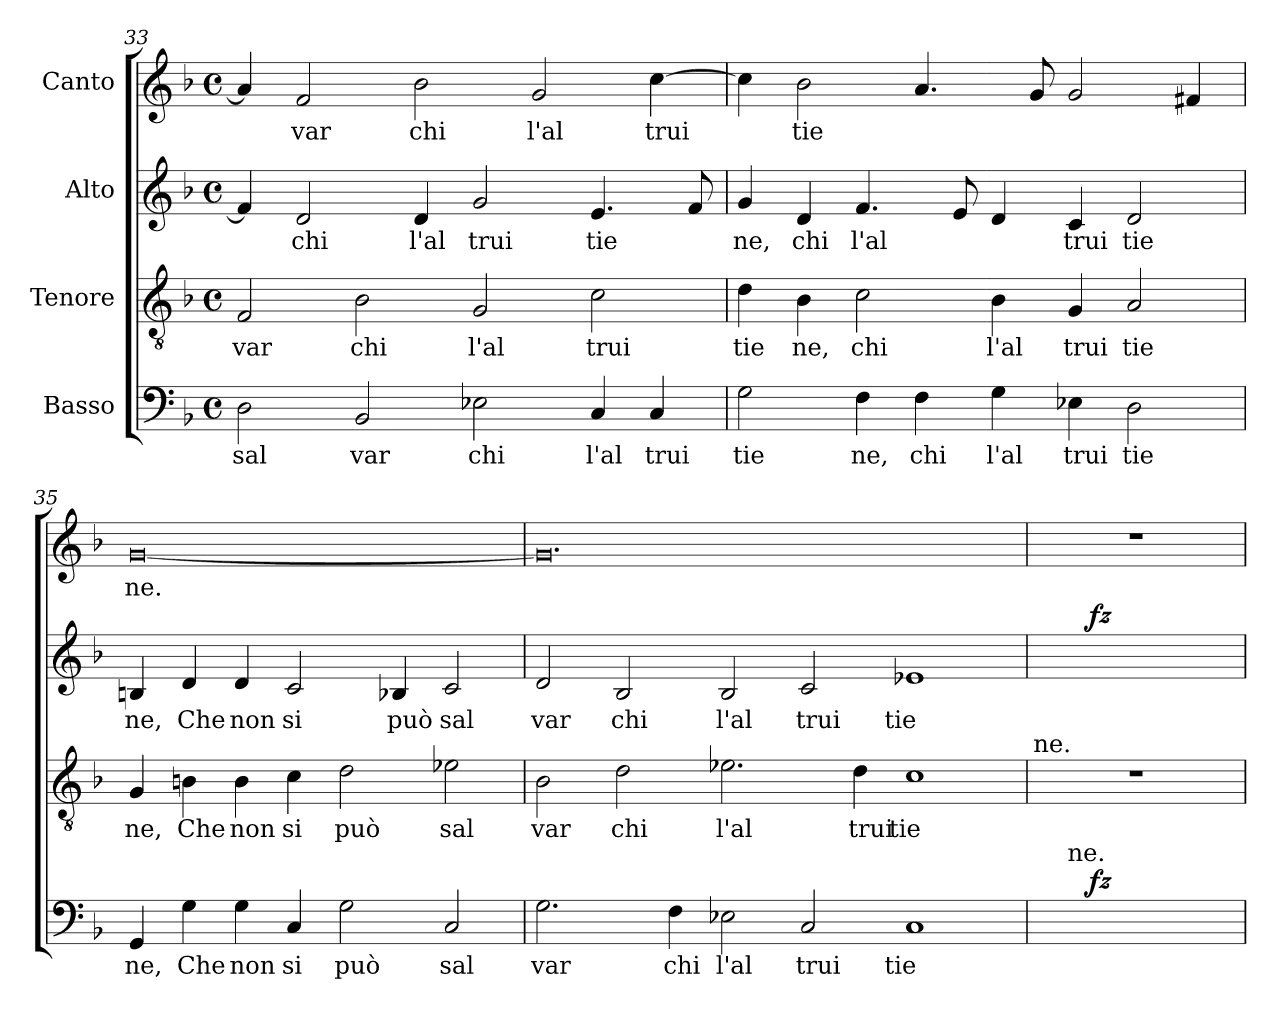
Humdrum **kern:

**kern	**text	**dynam	**kern	**text	**kern	**text	**dynam	**kern	**text
*part4	*part4	*part4	*part3	*part3	*part2	*part2	*part2	*part1	*part1
*staff4	*staff4	*staff4	*staff3	*staff3	*staff2	*staff2	*staff2	*staff1	*staff1
*I"Basso	*	*	*I"Tenore	*	*I"Alto	*	*	*I"Canto	*
!!LO:LB:g=z
*clefF4	*	*	*clefGv2	*	*clefG2	*	*	*clefG2	*
*k[b-]	*	*	*k[b-]	*	*k[b-]	*	*	*k[b-]	*
*F:	*	*	*F:	*	*F:	*	*	*F:	*
*M4/4	*	*	*M4/4	*	*M4/4	*	*	*M4/4	*
*met(c)	*	*	*met(c)	*	*met(c)	*	*	*met(c)	*
=33	=33	=33	=33	=33	=33	=33	=33	=33	=33
!	!LO:LY:b:cj	!	!	!LO:LY:b:cj	!	!LO:LY:b:cj	!	!	!LO:LY:b:cj
2D\	sal	.	2F/	var	4f/]	.	.	4a/]	.
!	!	!	!	!	!	!LO:LY:b:cj	!	!	!LO:LY:b:cj
.	.	.	.	.	2d/	chi	.	2f/	var
!	!LO:LY:b:cj	!	!	!LO:LY:b:cj	!	!	!	!	!
2BB-/	var	.	2B-\	chi	.	.	.	.	.
!	!	!	!	!	!	!LO:LY:b:cj	!	!	!LO:LY:b:cj
.	.	.	.	.	4d/	l'al	.	2b-\	chi
!	!LO:LY:b:cj	!	!	!LO:LY:b:cj	!	!LO:LY:b:cj	!	!	!
2E-X\	chi	.	2G/	l'al	2g/	trui	.	.	.
!	!	!	!	!	!	!	!	!	!LO:LY:b:cj
.	.	.	.	.	.	.	.	2g/	l'al
!	!LO:LY:b:cj	!	!	!LO:LY:b:cj	!	!LO:LY:b:cj	!	!	!
4C/	l'al	.	2c\	trui	4.e/	tie	.	.	.
!	!LO:LY:b:cj	!	!	!	!	!	!	!	!LO:LY:b:cj
4C/	trui	.	.	.	.	.	.	[>4cc\	trui
!	!	!	!	!	!	!LO:LY:b:cj	!	!	!
.	.	.	.	.	8f/	.	.	.	.
=34	=34	=34	=34	=34	=34	=34	=34	=34	=34
!	!LO:LY:b:cj	!	!	!LO:LY:b:cj	!	!LO:LY:b:cj	!	!	!LO:LY:b:cj
2G\	tie	.	4d\	tie	4g/	ne,	.	4cc\]	.
!	!	!	!	!LO:LY:b:cj	!	!LO:LY:b:cj	!	!	!LO:LY:b:cj
.	.	.	4B-\	ne,	4d/	chi	.	2b-\	tie
!	!LO:LY:b:cj	!	!	!LO:LY:b:cj	!	!LO:LY:b:cj	!	!	!
4F\	ne,	.	2c\	chi	4.f/	l'al	.	.	.
!	!LO:LY:b:cj	!	!	!	!	!	!	!	!LO:LY:b:cj
4F\	chi	.	.	.	.	.	.	4.a/	.
!	!	!	!	!	!	!LO:LY:b:cj	!	!	!
.	.	.	.	.	8e/	.	.	.	.
!	!LO:LY:b:cj	!	!	!LO:LY:b:cj	!	!LO:LY:b:cj	!	!	!
4G\	l'al	.	4B-\	l'al	4d/	.	.	.	.
!	!	!	!	!	!	!	!	!	!LO:LY:b:cj
.	.	.	.	.	.	.	.	8g/	.
!	!LO:LY:b:cj	!	!	!LO:LY:b:cj	!	!LO:LY:b:cj	!	!	!LO:LY:b:cj
4E-X\	trui	.	4G/	trui	4c/	trui	.	2g/	.
!	!LO:LY:b:cj	!	!	!LO:LY:b:cj	!	!LO:LY:b:cj	!	!	!
2D\	tie	.	2A/	tie	2d/	tie	.	.	.
!	!	!	!	!	!	!	!	!	!LO:LY:b:cj
.	.	.	.	.	.	.	.	4f#/	.
=35	=35	=35	=35	=35	=35	=35	=35	=35	=35
!	!LO:LY:b:cj	!	!	!LO:LY:b:cj	!	!LO:LY:b:cj	!	!	!LO:LY:b:cj
4GG/	ne,	.	4G/	ne,	4Bn/	ne,	.	[<0g	ne.
!	!LO:LY:b:cj	!	!	!LO:LY:b:cj	!	!LO:LY:b:cj	!	!	!
4G\	Che	.	4Bn\	Che	4d/	Che	.	.	.
!	!LO:LY:b:cj	!	!	!LO:LY:b:cj	!	!LO:LY:b:cj	!	!	!
4G\	non	.	4B\	non	4d/	non	.	.	.
!	!LO:LY:b:cj	!	!	!LO:LY:b:cj	!	!LO:LY:b:cj	!	!	!
4C/	si	.	4c\	si	2c/	si	.	.	.
!	!LO:LY:b:cj	!	!	!LO:LY:b:cj	!	!	!	!	!
2G\	può	.	2d\	può	.	.	.	.	.
!	!	!	!	!	!	!LO:LY:b:cj	!	!	!
.	.	.	.	.	4B-X/	può	.	.	.
!	!LO:LY:b:cj	!	!	!LO:LY:b:cj	!	!LO:LY:b:cj	!	!	!
2C/	sal	.	2e-X\	sal	2c/	sal	.	.	.
=36	=36	=36	=36	=36	=36	=36	=36	=36	=36
!	!LO:LY:b:cj	!	!	!LO:LY:b:cj	!	!LO:LY:b:cj	!	!	!LO:LY:b:cj
2.G\	var	.	2B-\	var	2d/	var	.	0.g>]	.
!	!	!	!	!LO:LY:b:cj	!	!LO:LY:b:cj	!	!	!
.	.	.	2d\	chi	2B-/	chi	.	.	.
!	!LO:LY:b:cj	!	!	!	!	!	!	!	!
4F\	chi	.	.	.	.	.	.	.	.
!	!LO:LY:b:cj	!	!	!LO:LY:b:cj	!	!LO:LY:b:cj	!	!	!
2E-X\	l'al	.	2.e-\	l'al	2B-/	l'al	.	.	.
!	!LO:LY:b:cj	!	!	!	!	!LO:LY:b:cj	!	!	!
2C/	trui	.	.	.	2c/	trui	.	.	.
!	!	!	!	!LO:LY:b:cj	!	!	!	!	!
.	.	.	4d\	trui	.	.	.	.	.
!	!LO:LY:b:cj	!	!	!LO:LY:b:cj	!	!LO:LY:b:cj	!	!	!
1C	tie	.	1c	tie	1e-X	tie	.	.	.
=37	=37	=37	=37	=37	=37	=37	=37	=37	=37
!	!	!	!LO:TX:a:t=ne.	!	!	!	!	!	!
8ryy	.	.	1r	.	8.ryy	.	.	1r	.
!LO:TX:a:t=ne.	!	!	!	!	!	!	!	!	!
16ryy	.	.	.	.	.	.	.	.	.
!	!	!LO:DY:b	!	!	!	!	!LO:DY:a	!	!
2ryy	.	fz	.	.	2ryy	.	fz	.	.
4ryy	.	.	.	.	4ryy	.	.	.	.
16ryy	.	.	.	.	16ryy	.	.	.	.
=	=	=	=	=	=	=	=	=	=
*-	*-	*-	*-	*-	*-	*-	*-	*-	*-
